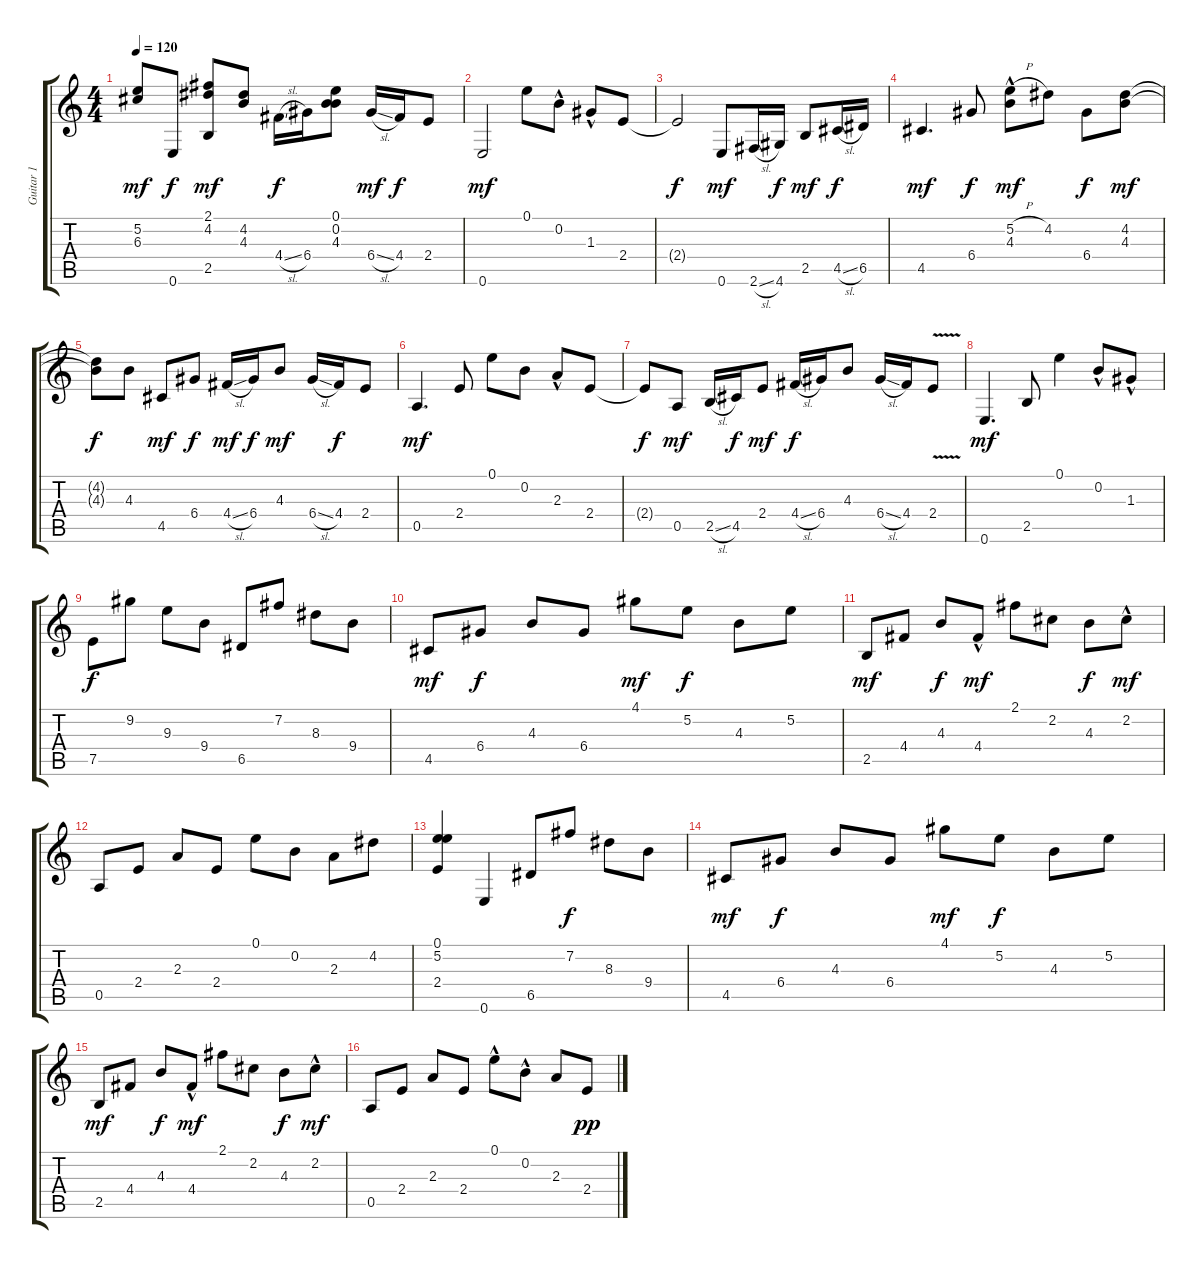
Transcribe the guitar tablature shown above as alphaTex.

\track ("Guitar 1" "Guitar 1") {instrument acousticguitarsteel}
\staff {score tabs}
\tuning (E4 B3 G3 D3 A2 E2) {hide}
\ts (4 4)
\tempo 120
\clef g2
\ks c
(5.2 6.3).8{dy mf} 0.6.8{dy f} (2.1 4.2 2.5).8{dy mf} (4.2 4.3).8 4.4{sl}.16{dy f} 6.4.16 (0.1 0.2 4.3).8 6.4{sl}.16{dy mf} 4.4.16{dy f} 2.4.8 |
0.6.2{dy mf} 0.1.8 0.2{hac}.8 1.3{hac}.8 2.4.8 |
2.4{t}.2{dy f} 0.6.8{dy mf} 2.6{sl}.16 4.6.16{dy f} 2.5.8{dy mf} 4.5{sl}.16{dy f} 6.5.16 |
4.5.4{d dy mf} 6.4.8{dy f} (5.2{h hac} 4.3).8{dy mf} 4.2.8 6.4.8{dy f} (4.2 4.3).8{dy mf} |
(4.2{t} 4.3{t}).8{dy f} 4.3.8 4.5.8{dy mf} 6.4.8{dy f} 4.4{sl}.16{dy mf} 6.4.16{dy f} 4.3.8{dy mf} 6.4{sl}.16 4.4.16{dy f} 2.4.8 |
0.5.4{d dy mf} 2.4.8 0.1.8 0.2.8 2.3{hac}.8 2.4.8 |
2.4{t}.8{dy f} 0.5.8{dy mf} 2.5{sl}.16 4.5.16{dy f} 2.4.8{dy mf} 4.4{sl}.16{dy f} 6.4.16 4.3.8 6.4{sl}.16 4.4.16 2.4{v}.8 |
0.6.4{d dy mf} 2.5.8 0.1.4 0.2{hac}.8 1.3{hac}.8 |
7.5.8{dy f} 9.2.8 9.3.8 9.4.8 6.5.8 7.2.8 8.3.8 9.4.8 |
4.5.8{dy mf} 6.4.8{dy f} 4.3.8 6.4.8 4.1.8{dy mf} 5.2.8{dy f} 4.3.8 5.2.8 |
2.5.8{dy mf} 4.4.8 4.3.8{dy f} 4.4{hac}.8{dy mf} 2.1.8 2.2.8 4.3.8{dy f} 2.2{hac}.8{dy mf} |
0.5.8 2.4.8 2.3.8 2.4.8 0.1.8 0.2.8 2.3.8 4.2.8 |
(0.1 5.2 2.4).4 0.6.4 6.5.8 7.2.8{dy f} 8.3.8 9.4.8 |
4.5.8{dy mf} 6.4.8{dy f} 4.3.8 6.4.8 4.1.8{dy mf} 5.2.8{dy f} 4.3.8 5.2.8 |
2.5.8{dy mf} 4.4.8 4.3.8{dy f} 4.4{hac}.8{dy mf} 2.1.8 2.2.8 4.3.8{dy f} 2.2{hac}.8{dy mf} |
0.5.8 2.4.8 2.3.8 2.4.8 0.1{hac}.8 0.2{hac}.8 2.3.8 2.4.8{dy pp}
